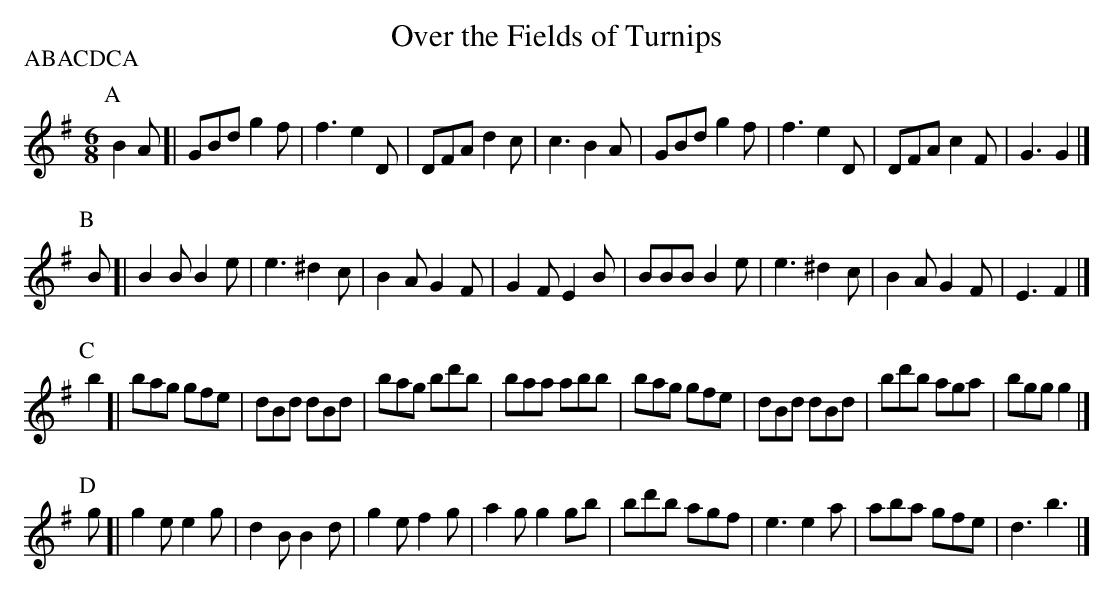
X:1
T:Over the Fields of Turnips
P:ABACDCA
M:6/8
L:1/8
K:G
P:A
B2A[|GBd g2f|f3 e2D|DFA d2c|c3 B2A|GBd g2f|f3 e2D|DFA c2F|G3 G2|]
P:B
B[|B2B B2e|e3 ^d2c|B2A G2F|G2F E2B|BBB B2e|e3 ^d2c|B2A G2F|E3 F2|]
P:C
b2[|bag gfe|dBd dBd|bag bd'b|baa abb|bag gfe|dBd dBd|bd'b aga|bgg g2|]
P:D
g[|g2e e2g|d2B B2d|g2e f2g|a2g g2gb|bd'b agf|e3 e2a|aba gfe|d3 b3|]
